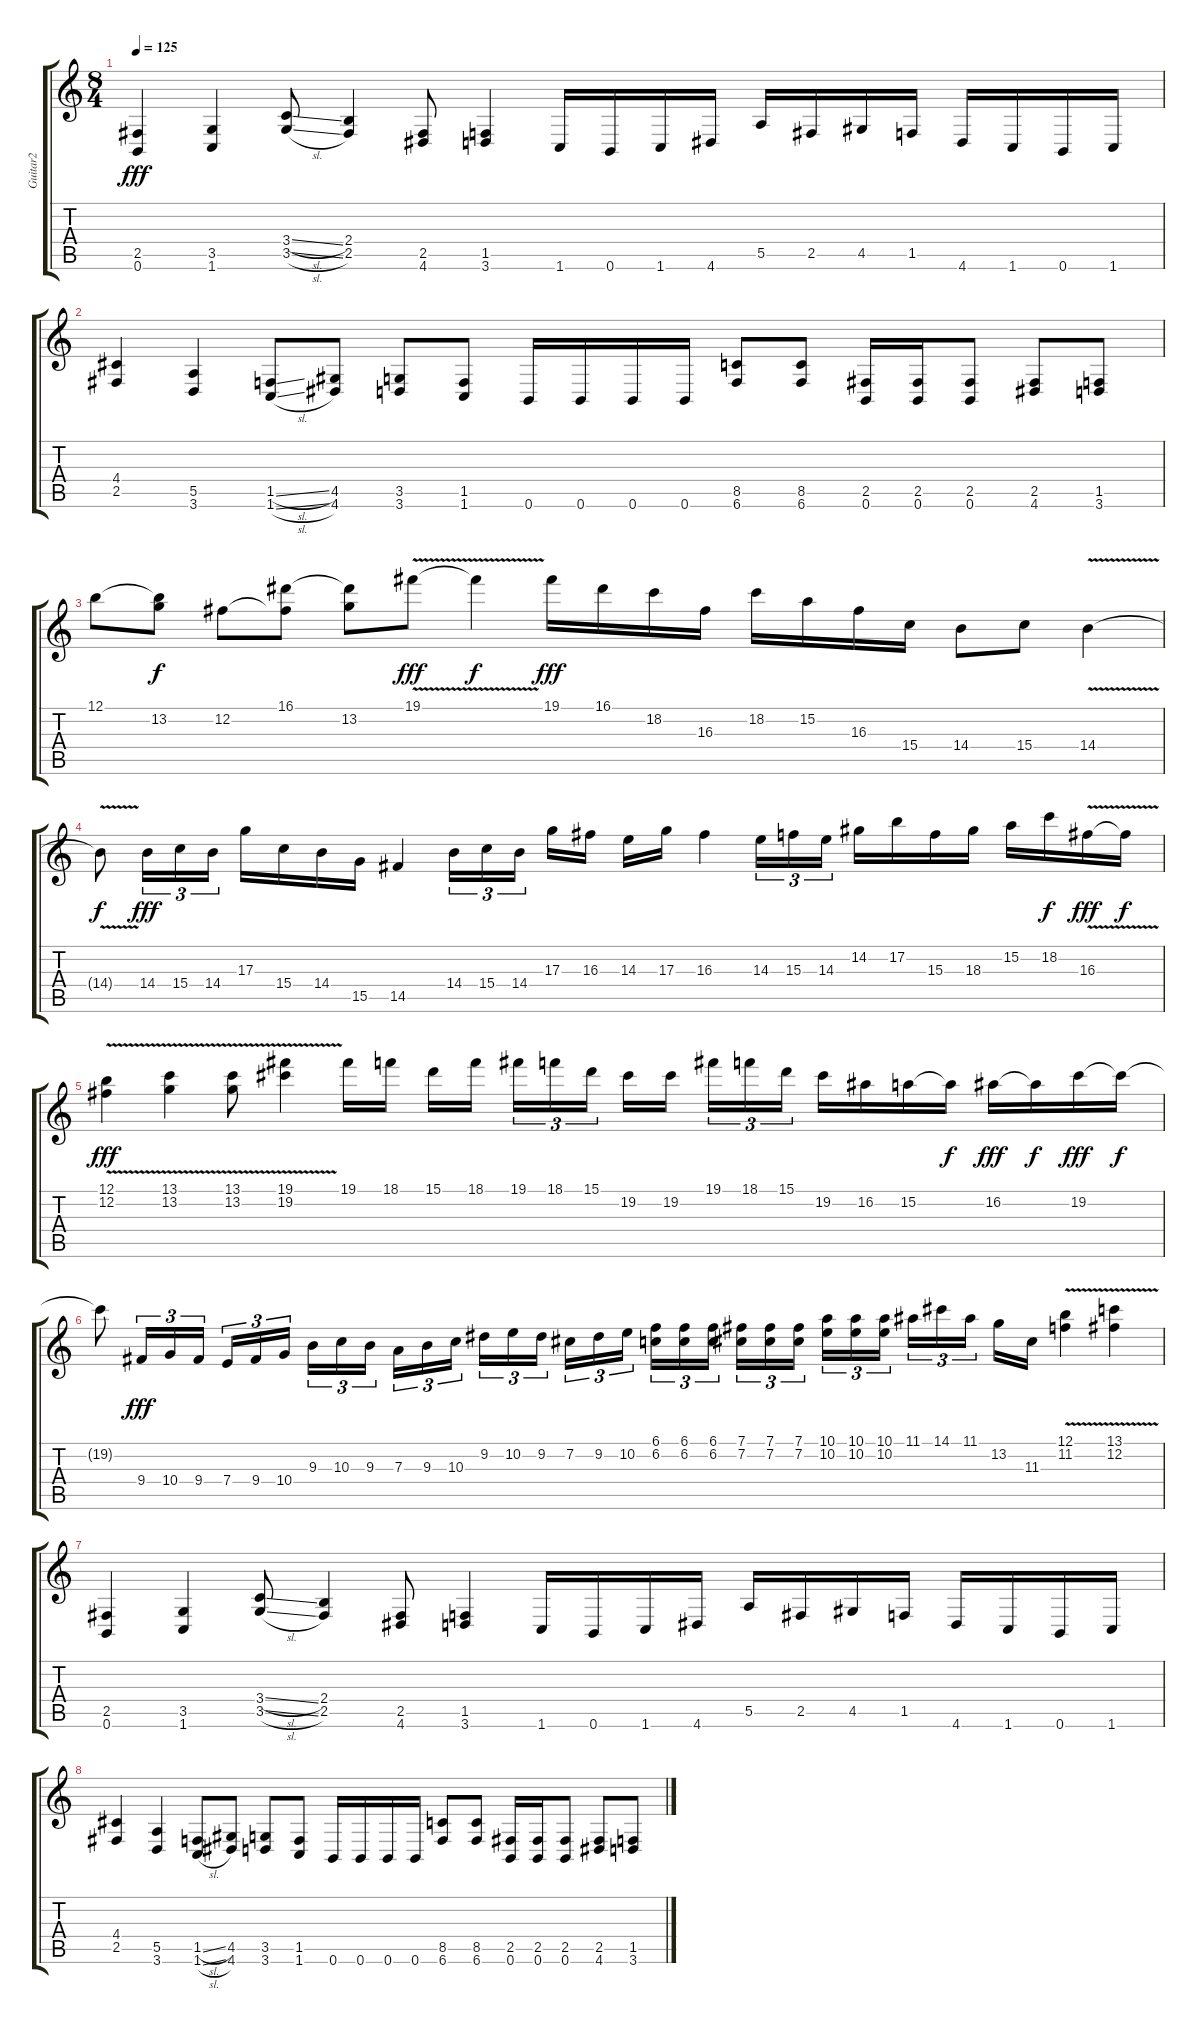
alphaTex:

\track ("Guitar2" "Guitar2") {instrument distortionguitar}
\staff {score tabs}
\tuning (B3 Gb3 D3 A2 E2 B1) {hide}
\ts (8 4)
\tempo 125
\clef g2
\ks c
(2.5 0.6).4{dy fff} (3.5 1.6).4 (3.4{sl} 3.5{sl}).8 (2.4 2.5).4 (2.5 4.6).8 (1.5 3.6).4 1.6.16 0.6.16 1.6.16 4.6.16 5.5.16 2.5.16 4.5.16 1.5.16 4.6.16 1.6.16 0.6.16 1.6.16 |
(4.4 2.5).4 (5.5 3.6).4 (1.5{sl} 1.6{sl}).8 (4.5 4.6).8 (3.5 3.6).8 (1.5 1.6).8 0.6.16 0.6.16 0.6.16 0.6.16 (8.5 6.6).8 (8.5 6.6).8 (2.5 0.6).16 (2.5 0.6).16 (2.5 0.6).8 (2.5 4.6).8 (1.5 3.6).8 |
12.1.8 (12.1{t} 13.2).8{dy f} 12.2.8 (16.1 12.2{t}).8 (16.1{t} 13.2).8 19.1{v}.8{dy fff} 19.1{t}.4{dy f} 19.1.16{dy fff} 16.1.16 18.2.16 16.3.16 18.2.16 15.2.16 16.3.16 15.4.16 14.4.8 15.4.8 14.4{v}.4 |
14.4{t}.8{dy f} 14.4.16{tu (3 2) dy fff} 15.4.16{tu (3 2)} 14.4.16{tu (3 2)} 17.3.16 15.4.16 14.4.16 15.5.16 14.5.4 14.4.16{tu (3 2)} 15.4.16{tu (3 2)} 14.4.16{tu (3 2) beam splitsecondary} 17.3.16 16.3.16 14.3.16 17.3.16 16.3.4 14.3.16{tu (3 2)} 15.3.16{tu (3 2)} 14.3.16{tu (3 2)} 14.2.16 17.2.16 15.3.16 18.3.16 15.2.16 18.2.16{dy f} 16.3{v}.16{dy fff} 16.3{t}.16{dy f} |
(12.1 12.2{v}).4{dy fff} (13.1{v} 13.2{v}).4 (13.1{v} 13.2{v}).8 (19.1{v} 19.2{v}).4 19.1.16 18.1.16 15.1.16 18.1.16{beam splitsecondary} 19.1.16{tu (3 2)} 18.1.16{tu (3 2)} 15.1.16{tu (3 2)} 19.2.16 19.2.16{beam splitsecondary} 19.1.16{tu (3 2)} 18.1.16{tu (3 2)} 15.1.16{tu (3 2)} 19.2.16 16.2.16 15.2.16 15.2{t}.16{dy f} 16.2.16{dy fff} 16.2{t}.16{dy f} 19.2.16{dy fff} 19.2{t}.16{dy f} |
19.2{t}.8 9.4.16{tu (3 2) dy fff} 10.4.16{tu (3 2)} 9.4.16{tu (3 2)} 7.4.16{tu (3 2)} 9.4.16{tu (3 2)} 10.4.16{tu (3 2) beam splitsecondary} 9.3.16{tu (3 2)} 10.3.16{tu (3 2)} 9.3.16{tu (3 2)} 7.3.16{tu (3 2)} 9.3.16{tu (3 2)} 10.3.16{tu (3 2) beam splitsecondary} 9.2.16{tu (3 2)} 10.2.16{tu (3 2)} 9.2.16{tu (3 2)} 7.2.16{tu (3 2)} 9.2.16{tu (3 2)} 10.2.16{tu (3 2) beam splitsecondary} (6.1 6.2).16{tu (3 2)} (6.1 6.2).16{tu (3 2)} (6.1 6.2).16{tu (3 2)} (7.1 7.2).16{tu (3 2)} (7.1 7.2).16{tu (3 2)} (7.1 7.2).16{tu (3 2) beam splitsecondary} (10.1 10.2).16{tu (3 2)} (10.1 10.2).16{tu (3 2)} (10.1 10.2).16{tu (3 2)} 11.1.16{tu (3 2)} 14.1.16{tu (3 2)} 11.1.16{tu (3 2) beam splitsecondary} 13.2.16 11.3.16 (12.1{v} 11.2).4 (13.1{v} 12.2).4 |
(2.5 0.6).4 (3.5 1.6).4 (3.4{sl} 3.5{sl}).8 (2.4 2.5).4 (2.5 4.6).8 (1.5 3.6).4 1.6.16 0.6.16 1.6.16 4.6.16 5.5.16 2.5.16 4.5.16 1.5.16 4.6.16 1.6.16 0.6.16 1.6.16 |
(4.4 2.5).4 (5.5 3.6).4 (1.5{sl} 1.6{sl}).8 (4.5 4.6).8 (3.5 3.6).8 (1.5 1.6).8 0.6.16 0.6.16 0.6.16 0.6.16 (8.5 6.6).8 (8.5 6.6).8 (2.5 0.6).16 (2.5 0.6).16 (2.5 0.6).8 (2.5 4.6).8 (1.5 3.6).8
